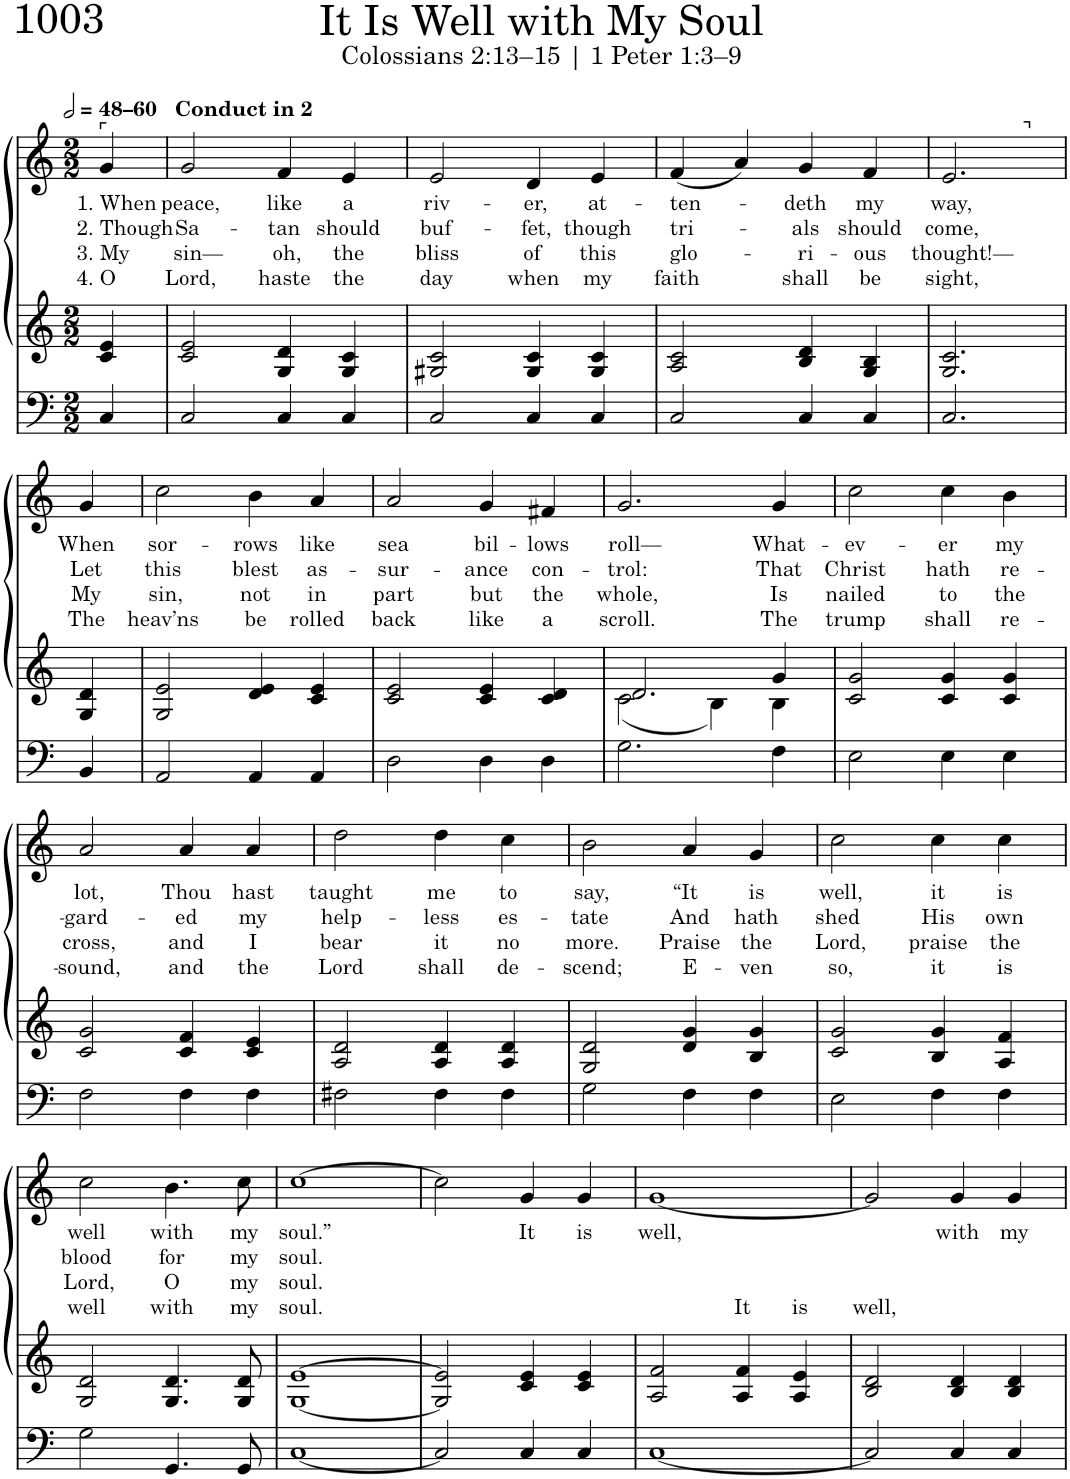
**kern	**kern	**text	**kern	**text	**text	**text	**text
*part1	*part1	*part1	*part1	*part1	*part1	*part1	*part1
*staff3	*staff2	*staff2	*staff1	*staff1	*staff1	*staff1	*staff1
*I"Organ	*	*	*	*	*	*	*
*I'Org.	*	*	*	*	*	*	*
*clefF4	*clefG2	*	*clefG2	*	*	*	*
*k[]	*k[]	*	*k[]	*	*	*	*
*M2/2	*M2/2	*	*M2/2	*	*	*	*
*MM96	*MM96	*	*MM96	*	*	*	*
=1	=1	=1	=1	=1	=1	=1	=1
!	!	!	!LO:TX:a:t=⌜	!	!	!	!
!	!	!	!LO:TX:a:B:t=–60   Conduct in 2	!	!	!	!
!	!	!	!	!LO:LY:b	!LO:LY:b	!LO:LY:b	!LO:LY:b
4C/	4c/ 4e/	.	4g/	1. When	2. Though	3. My	4. O
=2	=2	=2	=2	=2	=2	=2	=2
!	!	!	!	!LO:LY:b	!LO:LY:b	!LO:LY:b	!LO:LY:b
2C/	2c/ 2e/	.	2g/	peace,	Sa-	sin—	Lord,
!	!	!	!	!LO:LY:b	!LO:LY:b	!LO:LY:b	!LO:LY:b
4C/	4G/ 4d/	.	4f/	like	-tan	oh,	haste
!	!	!	!	!LO:LY:b	!LO:LY:b	!LO:LY:b	!LO:LY:b
4C/	4G/ 4c/	.	4e/	a	should	the	the
=3	=3	=3	=3	=3	=3	=3	=3
!	!	!	!	!LO:LY:b	!LO:LY:b	!LO:LY:b	!LO:LY:b
2C/	2G#X/ 2c/	.	2e/	riv-	buf-	bliss	day
!	!	!	!	!LO:LY:b	!LO:LY:b	!LO:LY:b	!LO:LY:b
4C/	4G#/ 4c/	.	4d/	-er,	-fet,	of	when
!	!	!	!	!LO:LY:b	!LO:LY:b	!LO:LY:b	!LO:LY:b
4C/	4G#/ 4c/	.	4e/	at-	though	this	my
=4	=4	=4	=4	=4	=4	=4	=4
!	!	!	!	!LO:LY:b	!LO:LY:b	!LO:LY:b	!LO:LY:b
2C/	2A/ 2c/	.	(4f/	-ten-	tri-	glo-	faith
.	.	.	4a/)	.	.	.	.
!	!	!	!	!LO:LY:b	!LO:LY:b	!LO:LY:b	!LO:LY:b
4C/	4B/ 4d/	.	4g/	-deth	-als	-ri-	shall
!	!	!	!	!LO:LY:b	!LO:LY:b	!LO:LY:b	!LO:LY:b
4C/	4G/ 4B/	.	4f/	my	should	-ous	be
=5	=5	=5	=5	=5	=5	=5	=5
!	!	!	!	!LO:LY:b	!LO:LY:b	!LO:LY:b	!LO:LY:b
*	*	*	*^	*	*	*	*
2.C/	2.G/ 2.c/	.	2.e/	2ryy	way,	come,	thought!—	sight,
!	!	!	!	!LO:TX:a:t=⌝	!	!	!	!
.	.	.	.	4ryy	.	.	.	.
!!LO:LB:g=z
=6	=6	=6	=6	=6	=6	=6	=6	=6
!	!	!	!	!	!LO:LY:b	!LO:LY:b	!LO:LY:b	!LO:LY:b
*	*	*	*v	*v	*	*	*	*
4BB/	4G/ 4d/	.	4g/	When	Let	My	The
=7	=7	=7	=7	=7	=7	=7	=7
!	!	!	!	!LO:LY:b	!LO:LY:b	!LO:LY:b	!LO:LY:b
2AA/	2G/ 2e/	.	2cc\	sor-	this	sin,	heav’ns
!	!	!	!	!LO:LY:b	!LO:LY:b	!LO:LY:b	!LO:LY:b
4AA/	4d/ 4e/	.	4b\	-rows	blest	not	be
!	!	!	!	!LO:LY:b	!LO:LY:b	!LO:LY:b	!LO:LY:b
4AA/	4c/ 4e/	.	4a/	like	as-	in	rolled
=8	=8	=8	=8	=8	=8	=8	=8
!	!	!	!	!LO:LY:b	!LO:LY:b	!LO:LY:b	!LO:LY:b
2D\	2c/ 2e/	.	2a/	sea	-sur-	part	back
!	!	!	!	!LO:LY:b	!LO:LY:b	!LO:LY:b	!LO:LY:b
4D\	4c/ 4e/	.	4g/	bil-	-ance	but	like
!	!	!	!	!LO:LY:b	!LO:LY:b	!LO:LY:b	!LO:LY:b
4D\	4c/ 4d/	.	4f#X/	-lows	con-	the	a
=9	=9	=9	=9	=9	=9	=9	=9
*	*^	*	*	*	*	*	*
!	!	!	!	!	!LO:LY:b	!LO:LY:b	!LO:LY:b	!LO:LY:b
2.G\	2.d/	2c\	.	2.g/	roll—	-trol:	whole,	scroll.
.	.	4B\	.	.	.	.	.	.
!	!	!	!	!	!LO:LY:b	!LO:LY:b	!LO:LY:b	!LO:LY:b
4F\	4g/	4B\	.	4g/	What-	That	Is	The
=10	=10	=10	=10	=10	=10	=10	=10	=10
!	!	!	!	!	!LO:LY:b	!LO:LY:b	!LO:LY:b	!LO:LY:b
*	*v	*v	*	*	*	*	*	*
2E\	2c/ 2g/	.	2cc\	-ev-	Christ	nailed	trump
!	!	!	!	!LO:LY:b	!LO:LY:b	!LO:LY:b	!LO:LY:b
4E\	4c/ 4g/	.	4cc\	-er	hath	to	shall
!	!	!	!	!LO:LY:b	!LO:LY:b	!LO:LY:b	!LO:LY:b
4E\	4c/ 4g/	.	4b\	my	re-	the	re-
!!LO:LB:g=z
=11	=11	=11	=11	=11	=11	=11	=11
!	!	!	!	!LO:LY:b	!LO:LY:b	!LO:LY:b	!LO:LY:b
2F\	2c/ 2g/	.	2a/	lot,	-gard-	cross,	-sound,
!	!	!	!	!LO:LY:b	!LO:LY:b	!LO:LY:b	!LO:LY:b
4F\	4c/ 4f/	.	4a/	Thou	-ed	and	and
!	!	!	!	!LO:LY:b	!LO:LY:b	!LO:LY:b	!LO:LY:b
4F\	4c/ 4e/	.	4a/	hast	my	I	the
=12	=12	=12	=12	=12	=12	=12	=12
!	!	!	!	!LO:LY:b	!LO:LY:b	!LO:LY:b	!LO:LY:b
2F#X\	2A/ 2d/	.	2dd\	taught	help-	bear	Lord
!	!	!	!	!LO:LY:b	!LO:LY:b	!LO:LY:b	!LO:LY:b
4F#\	4A/ 4d/	.	4dd\	me	-less	it	shall
!	!	!	!	!LO:LY:b	!LO:LY:b	!LO:LY:b	!LO:LY:b
4F#\	4A/ 4d/	.	4cc\	to	es-	no	de-
=13	=13	=13	=13	=13	=13	=13	=13
!	!	!	!	!LO:LY:b	!LO:LY:b	!LO:LY:b	!LO:LY:b
2G\	2G/ 2d/	.	2b\	say,	-tate	more.	-scend;
!	!	!	!	!LO:LY:b	!LO:LY:b	!LO:LY:b	!LO:LY:b
4F\	4d/ 4g/	.	4a/	“It	And	Praise	E-
!	!	!	!	!LO:LY:b	!LO:LY:b	!LO:LY:b	!LO:LY:b
4F\	4B/ 4g/	.	4g/	is	hath	the	-ven
=14	=14	=14	=14	=14	=14	=14	=14
!	!	!	!	!LO:LY:b	!LO:LY:b	!LO:LY:b	!LO:LY:b
2E\	2c/ 2g/	.	2cc\	well,	shed	Lord,	so,
!	!	!	!	!LO:LY:b	!LO:LY:b	!LO:LY:b	!LO:LY:b
4F\	4B/ 4g/	.	4cc\	it	His	praise	it
!	!	!	!	!LO:LY:b	!LO:LY:b	!LO:LY:b	!LO:LY:b
4F\	4A/ 4f/	.	4cc\	is	own	the	is
!!LO:LB:g=z
=15	=15	=15	=15	=15	=15	=15	=15
!	!	!	!	!LO:LY:b	!LO:LY:b	!LO:LY:b	!LO:LY:b
2G\	2G/ 2d/	.	2cc\	well	blood	Lord,	well
!	!	!	!	!LO:LY:b	!LO:LY:b	!LO:LY:b	!LO:LY:b
4.GG/	4.G/ 4.d/	.	4.b\	with	for	O	with
!	!	!	!	!LO:LY:b	!LO:LY:b	!LO:LY:b	!LO:LY:b
8GG/	8G/ 8d/	.	8cc\	my	my	my	my
=16	=16	=16	=16	=16	=16	=16	=16
!	!	!	!	!LO:LY:b	!LO:LY:b	!LO:LY:b	!LO:LY:b
[1C	[1G [1e	.	[1cc	soul.”	soul.	soul.	soul.
=17	=17	=17	=17	=17	=17	=17	=17
2C/]	2G/] 2e/]	.	2cc\]	.	.	.	.
!	!	!	!	!LO:LY:b	!	!	!
4C/	4c/ 4e/	.	4g/	It	.	.	.
!	!	!	!	!LO:LY:b	!	!	!
4C/	4c/ 4e/	.	4g/	is	.	.	.
=18	=18	=18	=18	=18	=18	=18	=18
!	!	!	!	!LO:LY:b	!	!	!
[1C	2A/ 2f/	.	[1g	well,	.	.	.
!	!	!LO:LY:a	!	!	!	!	!
.	4A/ 4f/	It	.	.	.	.	.
!	!	!LO:LY:a	!	!	!	!	!
.	4A/ 4e/	is	.	.	.	.	.
=19	=19	=19	=19	=19	=19	=19	=19
!	!	!LO:LY:a	!	!	!	!	!
2C/]	2B/ 2d/	well,	2g/]	.	.	.	.
!	!	!	!	!LO:LY:b	!	!	!
4C/	4B/ 4d/	.	4g/	with	.	.	.
!	!	!	!	!LO:LY:b	!	!	!
4C/	4B/ 4d/	.	4g/	my	.	.	.
=	=	=	=	=	=	=	=
*-	*-	*-	*-	*-	*-	*-	*-
